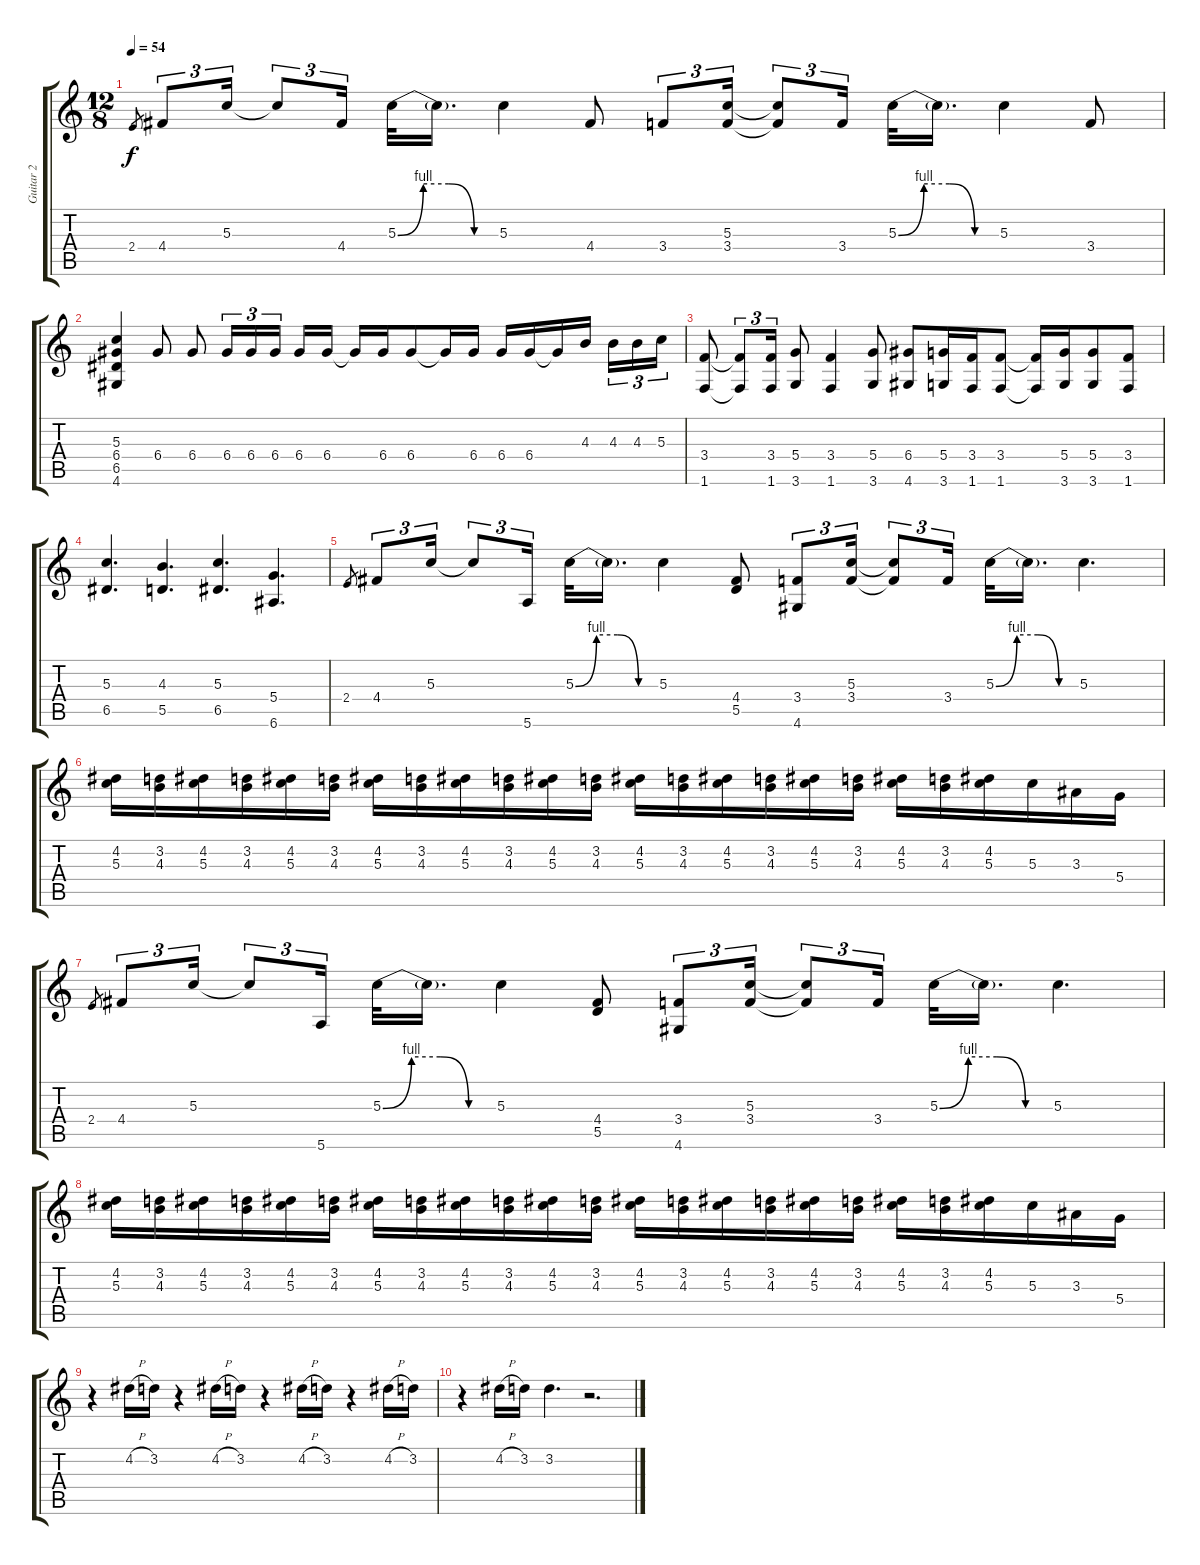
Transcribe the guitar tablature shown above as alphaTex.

\track ("Guitar 2" "Guitar 2") {instrument electricguitarclean}
\staff {score tabs}
\tuning (E4 B3 G3 D3 A2 E2) {hide}
\ts (12 8)
\tempo 54
\clef g2
\ks c
2.4.8{gr dy f} 4.4.8{tu (3 2)} 5.3.16{tu (3 2)} 5.3{t}.8{tu (3 2)} 4.4.16{tu (3 2) beam splitsecondary} 5.3{be (custom 0 0 15 4 30 4 45 0 60 0)}.32 5.3{t}.16{d} 5.3.4 4.4.8 3.4.8{tu (3 2)} (5.3 3.4).16{tu (3 2)} (5.3{t} 3.4{t}).8{tu (3 2)} 3.4.16{tu (3 2) beam splitsecondary} 5.3{be (custom 0 0 15 4 30 4 45 0 60 0)}.32 5.3{t}.16{d} 5.3.4 3.4.8 |
(5.3 6.4 6.5 4.6).4 6.4.8 6.4.8 6.4.16{tu (3 2)} 6.4.16{tu (3 2)} 6.4.16{tu (3 2) beam splitsecondary} 6.4.16 6.4.16 6.4{t}.16 6.4.16 6.4.8 6.4{t}.16 6.4.16 6.4.16 6.4.16 6.4{t}.16 4.3.16{beam splitsecondary} 4.3.16{tu (3 2)} 4.3.16{tu (3 2)} 5.3.16{tu (3 2)} |
(3.4 1.6).8 (3.4{t} 1.6{t}).8{tu (3 2)} (3.4 1.6).16{tu (3 2)} (5.4 3.6).8 (3.4 1.6).4 (5.4 3.6).8 (6.4 4.6).8 (5.4 3.6).16 (3.4 1.6).16 (3.4 1.6).8 (3.4{t} 1.6{t}).16 (5.4 3.6).16 (5.4 3.6).8 (3.4 1.6).8 |
(5.3 6.5).4{d} (4.3 5.5).4{d} (5.3 6.5).4{d} (5.4 6.6).4{d} |
2.4.8{gr} 4.4.8{tu (3 2)} 5.3.16{tu (3 2)} 5.3{t}.8{tu (3 2)} 5.6.16{tu (3 2) beam splitsecondary} 5.3{be (custom 0 0 15 4 30 4 45 0 60 0)}.32 5.3{t}.16{d} 5.3.4 (4.4 5.5).8 (3.4 4.6).8{tu (3 2)} (5.3 3.4).16{tu (3 2)} (5.3{t} 3.4{t}).8{tu (3 2)} 3.4.16{tu (3 2) beam splitsecondary} 5.3{be (custom 0 0 15 4 30 4 45 0 60 0)}.32 5.3{t}.16{d} 5.3.4{d} |
(4.2 5.3).16 (3.2 4.3).16 (4.2 5.3).16 (3.2 4.3).16 (4.2 5.3).16 (3.2 4.3).16 (4.2 5.3).16 (3.2 4.3).16 (4.2 5.3).16 (3.2 4.3).16 (4.2 5.3).16 (3.2 4.3).16 (4.2 5.3).16 (3.2 4.3).16 (4.2 5.3).16 (3.2 4.3).16 (4.2 5.3).16 (3.2 4.3).16 (4.2 5.3).16 (3.2 4.3).16 (4.2 5.3).16 5.3.16 3.3.16 5.4.16 |
2.4.8{gr} 4.4.8{tu (3 2)} 5.3.16{tu (3 2)} 5.3{t}.8{tu (3 2)} 5.6.16{tu (3 2) beam splitsecondary} 5.3{be (custom 0 0 15 4 30 4 45 0 60 0)}.32 5.3{t}.16{d} 5.3.4 (4.4 5.5).8 (3.4 4.6).8{tu (3 2)} (5.3 3.4).16{tu (3 2)} (5.3{t} 3.4{t}).8{tu (3 2)} 3.4.16{tu (3 2) beam splitsecondary} 5.3{be (custom 0 0 15 4 30 4 45 0 60 0)}.32 5.3{t}.16{d} 5.3.4{d} |
(4.2 5.3).16 (3.2 4.3).16 (4.2 5.3).16 (3.2 4.3).16 (4.2 5.3).16 (3.2 4.3).16 (4.2 5.3).16 (3.2 4.3).16 (4.2 5.3).16 (3.2 4.3).16 (4.2 5.3).16 (3.2 4.3).16 (4.2 5.3).16 (3.2 4.3).16 (4.2 5.3).16 (3.2 4.3).16 (4.2 5.3).16 (3.2 4.3).16 (4.2 5.3).16 (3.2 4.3).16 (4.2 5.3).16{volume 0} 5.3.16 3.3.16 5.4.16 |
r.4 4.2{h}.16 3.2.16 r.4 4.2{h}.16 3.2.16 r.4 4.2{h}.16 3.2.16 r.4 4.2{h}.16 3.2.16 |
r.4 4.2{h}.16 3.2.16 3.2.4{d} r.2{d}
